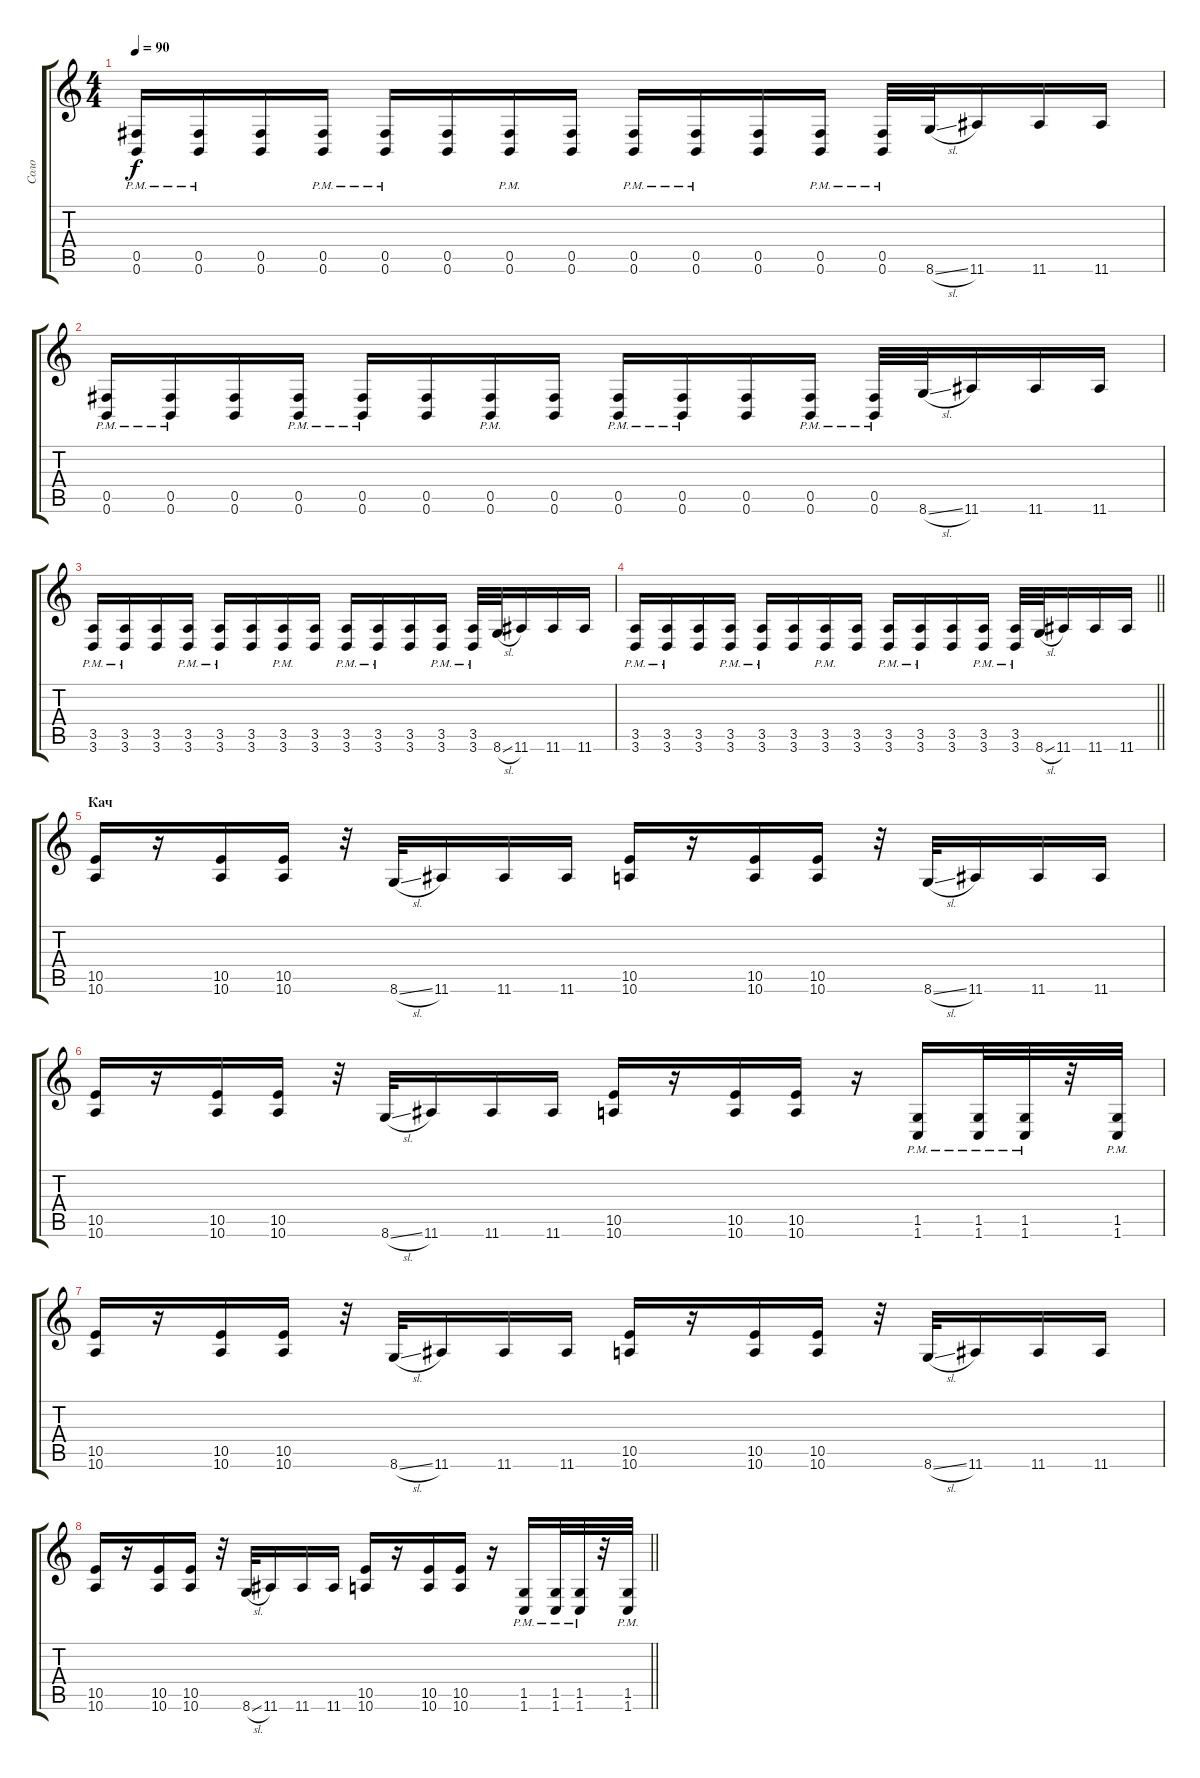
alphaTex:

\track ("Соло" "Соло") {instrument electricguitarclean}
\staff {score tabs}
\tuning (Db4 Ab3 E3 B2 Gb2 B1) {hide}
\ts (4 4)
\tempo 90
\clef g2
\ks c
(0.5{pm} 0.6{pm}).16{dy f} (0.5{pm} 0.6{pm}).16 (0.5 0.6).16 (0.5{pm} 0.6{pm}).16 (0.5{pm} 0.6{pm}).16 (0.5 0.6).16 (0.5{pm} 0.6{pm}).16 (0.5 0.6).16 (0.5{pm} 0.6{pm}).16 (0.5{pm} 0.6{pm}).16 (0.5 0.6).16 (0.5{pm} 0.6{pm}).16 (0.5{pm} 0.6{pm}).32 8.6{sl}.32 11.6.16 11.6.16 11.6.16 |
(0.5{pm} 0.6{pm}).16 (0.5{pm} 0.6{pm}).16 (0.5 0.6).16 (0.5{pm} 0.6{pm}).16 (0.5{pm} 0.6{pm}).16 (0.5 0.6).16 (0.5{pm} 0.6{pm}).16 (0.5 0.6).16 (0.5{pm} 0.6{pm}).16 (0.5{pm} 0.6{pm}).16 (0.5 0.6).16 (0.5{pm} 0.6{pm}).16 (0.5{pm} 0.6{pm}).32 8.6{sl}.32 11.6.16 11.6.16 11.6.16 |
(3.5{pm} 3.6{pm}).16 (3.5{pm} 3.6{pm}).16 (3.5 3.6).16 (3.5{pm} 3.6{pm}).16 (3.5{pm} 3.6{pm}).16 (3.5 3.6).16 (3.5{pm} 3.6{pm}).16 (3.5 3.6).16 (3.5{pm} 3.6{pm}).16 (3.5{pm} 3.6{pm}).16 (3.5 3.6).16 (3.5{pm} 3.6{pm}).16 (3.5{pm} 3.6{pm}).32 8.6{sl}.32 11.6.16 11.6.16 11.6.16 |
\barLineRight lightlight
(3.5{pm} 3.6{pm}).16 (3.5{pm} 3.6{pm}).16 (3.5 3.6).16 (3.5{pm} 3.6{pm}).16 (3.5{pm} 3.6{pm}).16 (3.5 3.6).16 (3.5{pm} 3.6{pm}).16 (3.5 3.6).16 (3.5{pm} 3.6{pm}).16 (3.5{pm} 3.6{pm}).16 (3.5 3.6).16 (3.5{pm} 3.6{pm}).16 (3.5{pm} 3.6{pm}).32 8.6{sl}.32 11.6.16 11.6.16 11.6.16 |
\section ("" "Кач")
(10.5 10.6).16 r.16 (10.5 10.6).16 (10.5 10.6).16 r.32 8.6{sl}.32 11.6.16 11.6.16 11.6.16 (10.5 10.6).16 r.16 (10.5 10.6).16 (10.5 10.6).16 r.32 8.6{sl}.32 11.6.16 11.6.16 11.6.16 |
(10.5 10.6).16 r.16 (10.5 10.6).16 (10.5 10.6).16 r.32 8.6{sl}.32 11.6.16 11.6.16 11.6.16 (10.5 10.6).16 r.16 (10.5 10.6).16 (10.5 10.6).16 r.16 (1.5{pm} 1.6{pm}).16 (1.5{pm} 1.6{pm}).32 (1.5{pm} 1.6{pm}).32 r.32 (1.5{pm} 1.6{pm}).32 |
(10.5 10.6).16 r.16 (10.5 10.6).16 (10.5 10.6).16 r.32 8.6{sl}.32 11.6.16 11.6.16 11.6.16 (10.5 10.6).16 r.16 (10.5 10.6).16 (10.5 10.6).16 r.32 8.6{sl}.32 11.6.16 11.6.16 11.6.16 |
\barLineRight lightlight
(10.5 10.6).16 r.16 (10.5 10.6).16 (10.5 10.6).16 r.32 8.6{sl}.32 11.6.16 11.6.16 11.6.16 (10.5 10.6).16 r.16 (10.5 10.6).16 (10.5 10.6).16 r.16 (1.5{pm} 1.6{pm}).16 (1.5{pm} 1.6{pm}).32 (1.5{pm} 1.6{pm}).32 r.32 (1.5{pm} 1.6{pm}).32
